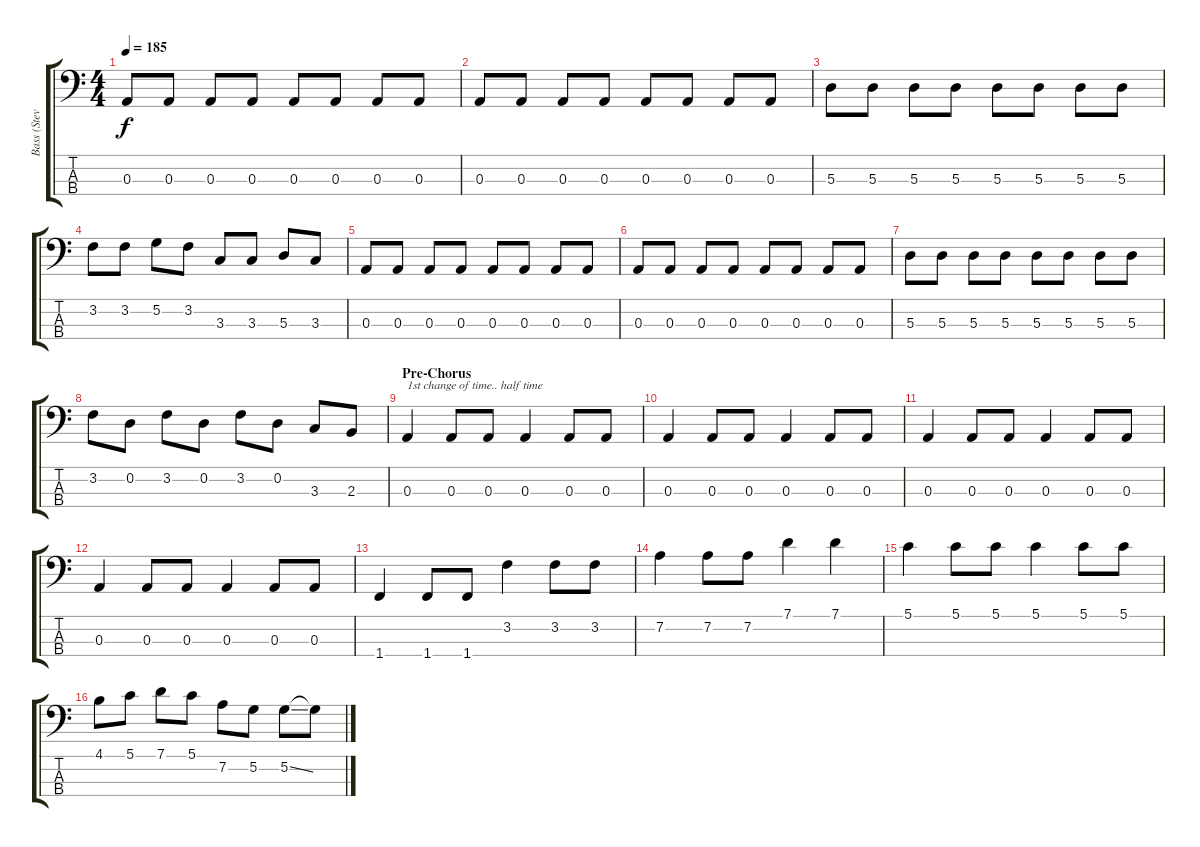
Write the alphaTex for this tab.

\track ("Bass (Steve Harris" "Bass (Stev") {instrument electricbassfinger}
\staff {score tabs}
\tuning (G2 D2 A1 E1) {hide}
\ts (4 4)
\tempo 185
\clef f4
\ks c
0.3.8{dy f} 0.3.8 0.3.8 0.3.8 0.3.8 0.3.8 0.3.8 0.3.8 |
0.3.8 0.3.8 0.3.8 0.3.8 0.3.8 0.3.8 0.3.8 0.3.8 |
5.3.8 5.3.8 5.3.8 5.3.8 5.3.8 5.3.8 5.3.8 5.3.8 |
3.2.8 3.2.8 5.2.8 3.2.8 3.3.8 3.3.8 5.3.8 3.3.8 |
0.3.8 0.3.8 0.3.8 0.3.8 0.3.8 0.3.8 0.3.8 0.3.8 |
0.3.8 0.3.8 0.3.8 0.3.8 0.3.8 0.3.8 0.3.8 0.3.8 |
5.3.8 5.3.8 5.3.8 5.3.8 5.3.8 5.3.8 5.3.8 5.3.8 |
3.2.8 0.2.8 3.2.8 0.2.8 3.2.8 0.2.8 3.3.8 2.3.8 |
\section ("" "Pre-Chorus")
0.3.4{txt "1st change of time.. half time"} 0.3.8 0.3.8 0.3.4 0.3.8 0.3.8 |
0.3.4 0.3.8 0.3.8 0.3.4 0.3.8 0.3.8 |
0.3.4 0.3.8 0.3.8 0.3.4 0.3.8 0.3.8 |
0.3.4 0.3.8 0.3.8 0.3.4 0.3.8 0.3.8 |
1.4.4 1.4.8 1.4.8 3.2.4 3.2.8 3.2.8 |
7.2.4 7.2.8 7.2.8 7.1.4 7.1.4 |
5.1.4 5.1.8 5.1.8 5.1.4 5.1.8 5.1.8 |
4.1.8 5.1.8 7.1.8 5.1.8 7.2.8 5.2.8 5.2{ss}.8 5.2{t}.8
